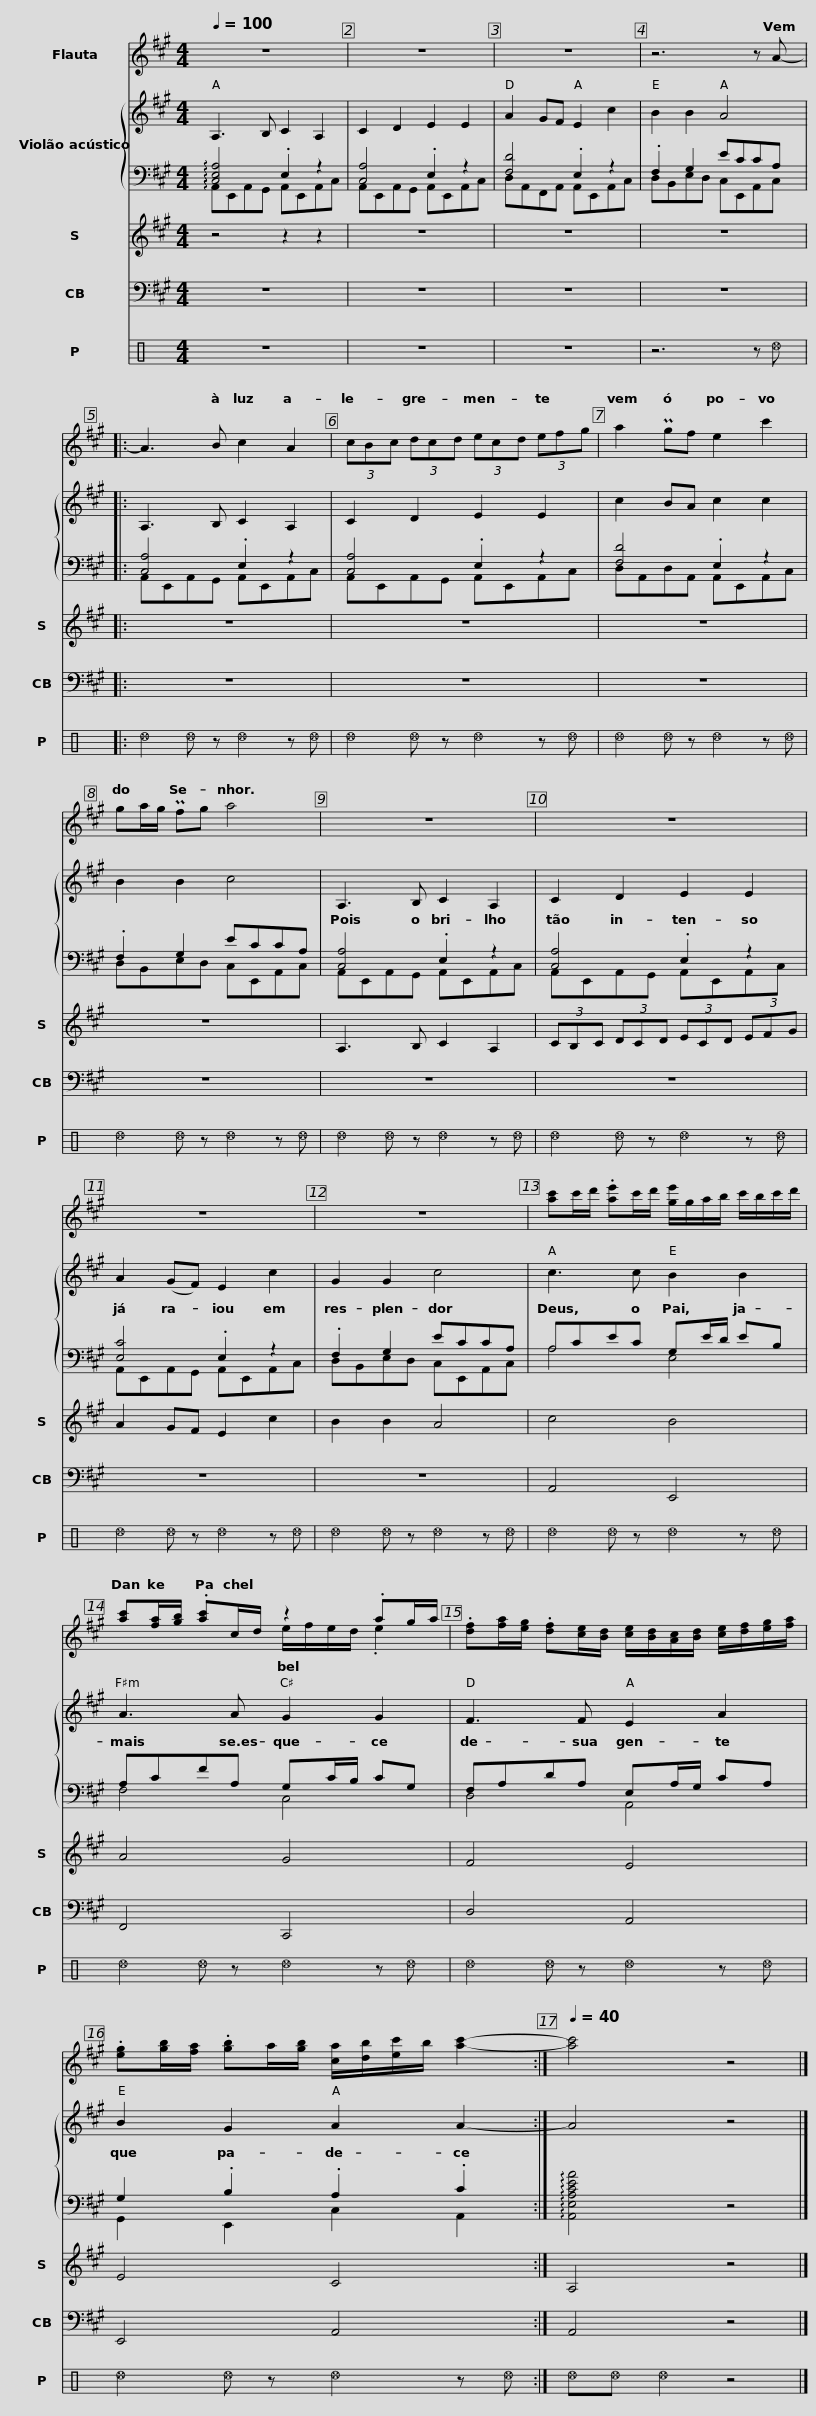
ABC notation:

X:1
%%score ( 1 2 ) { 3 | ( 4 5 ) } 6 7 8
L:1/8
Q:1/4=100
M:4/4
I:linebreak $
K:A
V:1 treble
V:2 treble
V:3 treble
V:4 bass
V:5 bass
V:6 treble
V:7 bass transpose=-12
V:8 perc
K:none
V:1
 z8 | z8 | z8 |$ z6 z A- |: A3 B c2 A2 | %5
 (3cBc (3dcd (3ecd (3efg |$ a2 Pgf e2 c'2 | ga/g/ Pfg a4 |$ z8 | z8 | %10
 z8 |$ z8 |$ [ac']c'/d'/ .[ae']c'/d'/ [ge']/g/a/b/ c'/b/c'/d'/ |$ [ac'][fa]/[gb]/ .[ac']c/d/ z2 .ag/a/ | .[df][fa]/[eg]/ .[df][ce]/[Bd]/ [ce]/[Bd]/[Ac]/[Bd]/ [ce]/[df]/[eg]/[fa]/ |$ %15
 .[eg][gb]/[fa]/ .[gb]a/[gb]/ [ca]/[db]/[ec']/b/ [ac']2- :|[Q:1/4=40] [ac']4 z4 |] %17
V:2
 x8 | x8 | x8 |$ x8 |: x8 | %5
 x8 |$ x8 | x8 |$ x8 | x8 | %10
 x8 |$ x8 |$ x8 |$ x4 e/f/e/d/ .e2 | x8 |$ %15
 x8 :| x8 |] %17
V:3
 A,3 B, C2 A,2 | C2 D2 E2 E2 | A2 GF E2 c2 |$ B2 B2 A4 |: A,3 B, C2 A,2 | %5
 C2 D2 E2 E2 |$ c2 BA c2 c2 | B2 B2 c4 |$ A,3 B, C2 A,2 | C2 D2 E2 E2 | %10
 A2 (GF) E2 c2 |$ G2 G2 c4 |$ c3 c B2 B2 |$ A3 A G2 G2 | F3 F E2 A2 |$ %15
 B2 G2 A2 A2- :| A4 z4 |] %17
V:4
 !arpeggio![C,E,A,]4 .E,2 z2 | [C,A,]4 .E,2 z2 | [F,D]4 .E,2 z2 |$ .F,2 G,2 ECCA, |: [C,A,]4 .E,2 z2 | %5
 [C,A,]4 .E,2 z2 |$ [F,D]4 .E,2 z2 | .F,2 G,2 ECCA, |$ [C,A,]4 .E,2 z2 | [C,A,]4 .E,2 z2 | %10
 [E,C]4 .E,2 z2 |$ .F,2 G,2 ECCA, |$ A,CEC G,E/D/ EB, |$ A,CFA, G,C/B,/ CG, | F,A,DA, E,A,/G,/ CA, |$ %15
 G,2 .B,2 .A,2 .C2 :| !arpeggio![A,,E,A,CEA]4 z4 |] %17
V:5
 !arpeggio!A,,E,,A,,G,, A,,E,,A,,C, | A,,E,,A,,G,, A,,E,,A,,C, | D,A,,F,,A,, A,,E,,A,,C, |$ D,B,,E,D, C,E,,A,,C, |: A,,E,,A,,G,, A,,E,,A,,C, | %5
 A,,E,,A,,G,, A,,E,,A,,C, |$ D,A,,D,A,, A,,E,,A,,C, | D,B,,E,D, C,E,,A,,C, |$ A,,E,,A,,G,, A,,E,,A,,C, | A,,E,,A,,G,, A,,E,,A,,C, | %10
 A,,E,,A,,G,, A,,E,,A,,C, |$ D,B,,E,D, C,E,,A,,C, |$ A,4 E,4 |$ F,4 C,4 | D,4 A,,4 |$ %15
 G,,2 E,,2 C,2 A,,2 :| x8 |] %17
V:6
 z4 z2 z2 | z8 | z8 |$ z8 |: z8 | %5
 z8 |$ z8 | z8 |$ A,3 B, C2 A,2 | (3CB,C (3DCD (3ECD (3EFG | %10
 A2 GF E2 c2 |$ B2 B2 A4 |$ c4 B4 |$ A4 G4 | F4 E4 |$ %15
 E4 C4 :| A,4 z4 |] %17
V:7
 z8 | z8 | z8 |$ z8 |: z8 | %5
 z8 |$ z8 | z8 |$ z8 | z8 | %10
 z8 |$ z8 |$ A,,4 E,,4 |$ F,,4 C,,4 | D,4 A,,4 |$ %15
 E,,4 A,,4 :| A,,4 z4 |] %17
V:8
[K:C] z8 | z8 | z8 |$ z6 z _d |: _d2 _d z _d2 z _d | %5
 _d2 _d z _d2 z _d |$ _d2 _d z _d2 z _d | _d2 _d z _d2 z _d |$ _d2 _d z _d2 z _d | _d2 _d z _d2 z _d | %10
 _d2 _d z _d2 z _d |$ _d2 _d z _d2 z _d |$ _d2 _d z _d2 z _d |$ _d2 _d z _d2 z _d | _d2 _d z _d2 z _d |$ %15
 _d2 _d z _d2 z _d :| _d_d _d2 z4 |] %17
